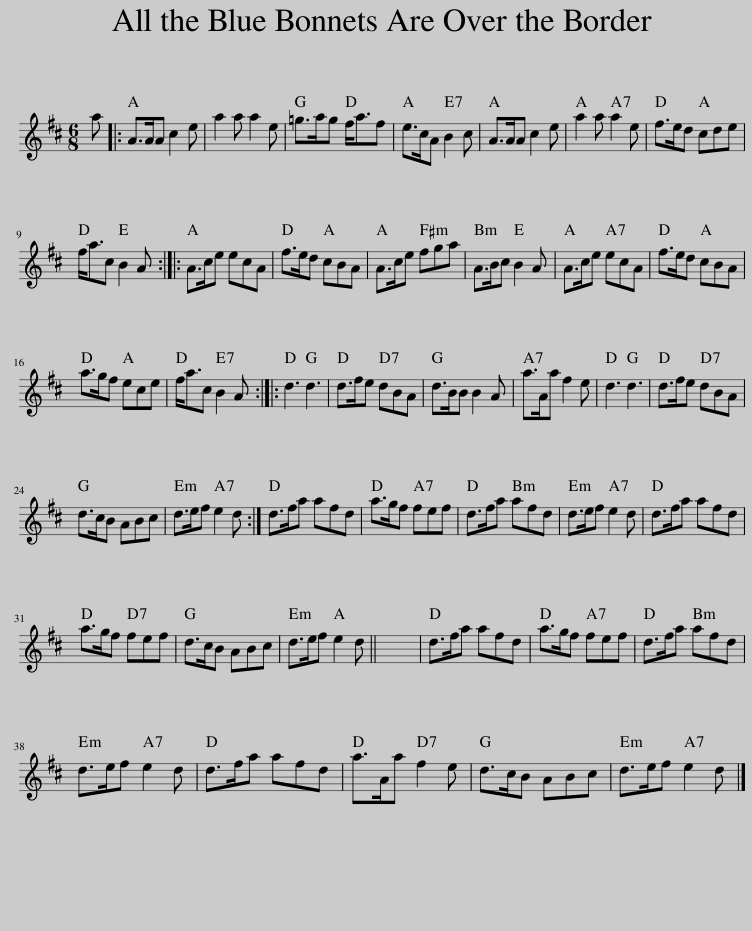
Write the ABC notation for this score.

X:1
L:1/8
M:6/8
I:linebreak $
K:D
V:1 treble
V:1
 a |: A>AA c2 e | a2 a a2 e | =g>ag f<af | e>cA B2 c | %5
 A>AA c2 e | a2 a a2 e | f>ed cde |$ f<ac B2 A :: A>ce ecA | %10
 f>ed cBA | A>ce fga | A>Bc B2 A | A>ce ecA | f>ed cBA |$ %15
 a>gf ece | f<ac B2 A :: d3 d3 | d>fe dBA | d>BB B2 A | %20
 a>Aa f2 e | d3 d3 | d>fe dBA |$ d>cB ABc | d>ef e2 d :| %25
 d>fa afd | a>gf fef | d>fa afd | d>ef e2 d | d>fa afd |$ %30
 a>gf fef | d>cB ABc | d>ef e2 d || x6 | d>fa afd | %35
 a>gf fef | d>fa afd |$ d>ef e2 d | d>fa afd | a>Aa f2 e | %40
 d>cB ABc | d>ef e2 d |] %42
